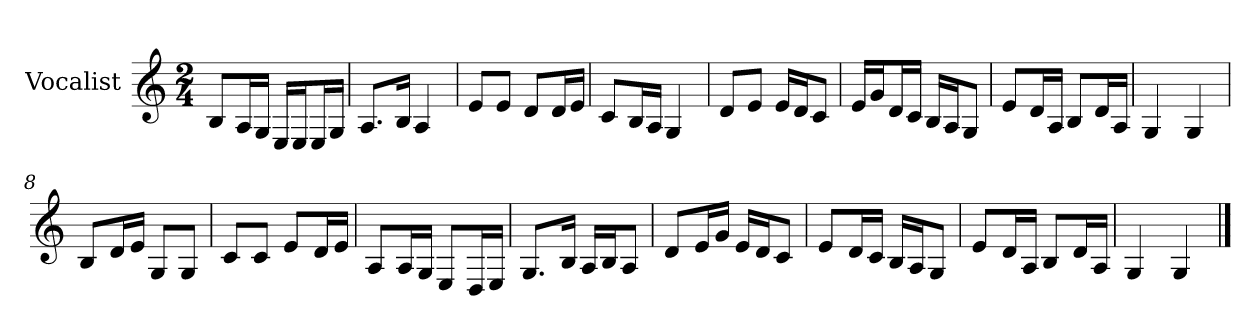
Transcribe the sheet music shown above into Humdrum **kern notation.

**kern
*part1
*staff1
*I"Vocalist
*k[]
*C:
*M2/4
=
8BL
16AL
16GJJ
16ELL
16EJ
16EL
16GJJ
=1
8.AL
16BJk
4A
=2
8eL
8eJ
8dL
16dL
16eJJ
=3
8cL
16BL
16AJJ
4G
=4
8dL
8eJ
16eLL
16dJ
8cJ
=5
16eLL
16gJ
16dL
16cJJ
16BLL
16AJ
8GJ
=6
8eL
16dL
16AJJ
8BL
16dL
16AJJ
=7
4G
4G
=8
8BL
16dL
16eJJ
8GL
8GJ
=9
8cL
8cJ
8eL
16dL
16eJJ
=10
8AL
16AL
16GJJ
8EL
16DL
16EJJ
=11
8.GL
16BJk
16ALL
16BJ
8AJ
=12
8dL
16eL
16gJJ
16eLL
16dJ
8cJ
=13
8eL
16dL
16cJJ
16BLL
16AJ
8GJ
=14
8eL
16dL
16AJJ
8BL
16dL
16AJJ
=15
4G
4G
==
*-
